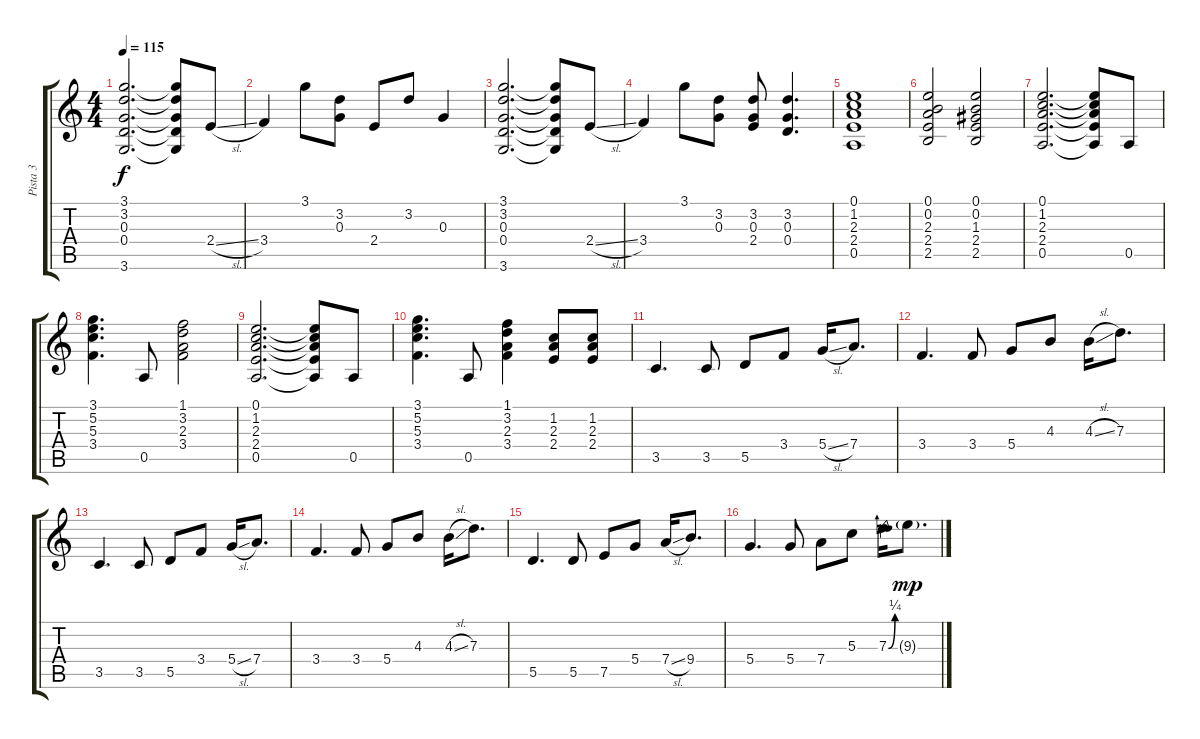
\track ("Pista 3" "Pista 3") {instrument overdrivenguitar}
\staff {score tabs}
\tuning (E4 B3 G3 D3 A2 E2) {hide}
\ts (4 4)
\tempo 115
\clef g2
\ks c
(3.1 3.2 0.3 0.4 3.6).2{d dy f} (3.1{t} 3.2{t} 0.3{t} 0.4{t} 3.6{t}).8 2.4{sl}.8 |
3.4.4 3.1.8 (3.2 0.3).8 2.4.8 3.2.8 0.3.4 |
(3.1 3.2 0.3 0.4 3.6).2{d} (3.1{t} 3.2{t} 0.3{t} 0.4{t} 3.6{t}).8 2.4{sl}.8 |
3.4.4 3.1.8 (3.2 0.3).8 (3.2 0.3 2.4).8 (3.2 0.3 0.4).4{d} |
(0.1 1.2 2.3 2.4 0.5).1 |
(0.1 0.2 2.3 2.4 2.5).2 (0.1 0.2 1.3 2.4 2.5).2 |
(0.1 1.2 2.3 2.4 0.5).2{d} (0.1{t} 1.2{t} 2.3{t} 2.4{t} 0.5{t}).8 0.5.8 |
(3.1 5.2 5.3 3.4).4{d} 0.5.8 (1.1 3.2 2.3 3.4).2 |
(0.1 1.2 2.3 2.4 0.5).2{d} (0.1{t} 1.2{t} 2.3{t} 2.4{t} 0.5{t}).8 0.5.8 |
(3.1 5.2 5.3 3.4).4{d} 0.5.8 (1.1 3.2 2.3 3.4).4 (1.2 2.3 2.4).8 (1.2 2.3 2.4).8 |
3.5.4{d volume 16 instrument overdrivenguitar} 3.5.8 5.5.8 3.4.8 5.4{sl}.16 7.4.8{d} |
3.4.4{d} 3.4.8 5.4.8 4.3.8 4.3{sl}.16 7.3.8{d} |
3.5.4{d} 3.5.8 5.5.8 3.4.8 5.4{sl}.16 7.4.8{d} |
3.4.4{d} 3.4.8 5.4.8 4.3.8 4.3{sl}.16 7.3.8{d} |
5.5.4{d} 5.5.8 7.5.8 5.4.8 7.4{sl}.16 9.4.8{d} |
5.4.4{d} 5.4.8 7.4.8 5.3.8 7.3{be (bend 0 0 60 1)}.16 9.3{g}.8{d dy mp}
